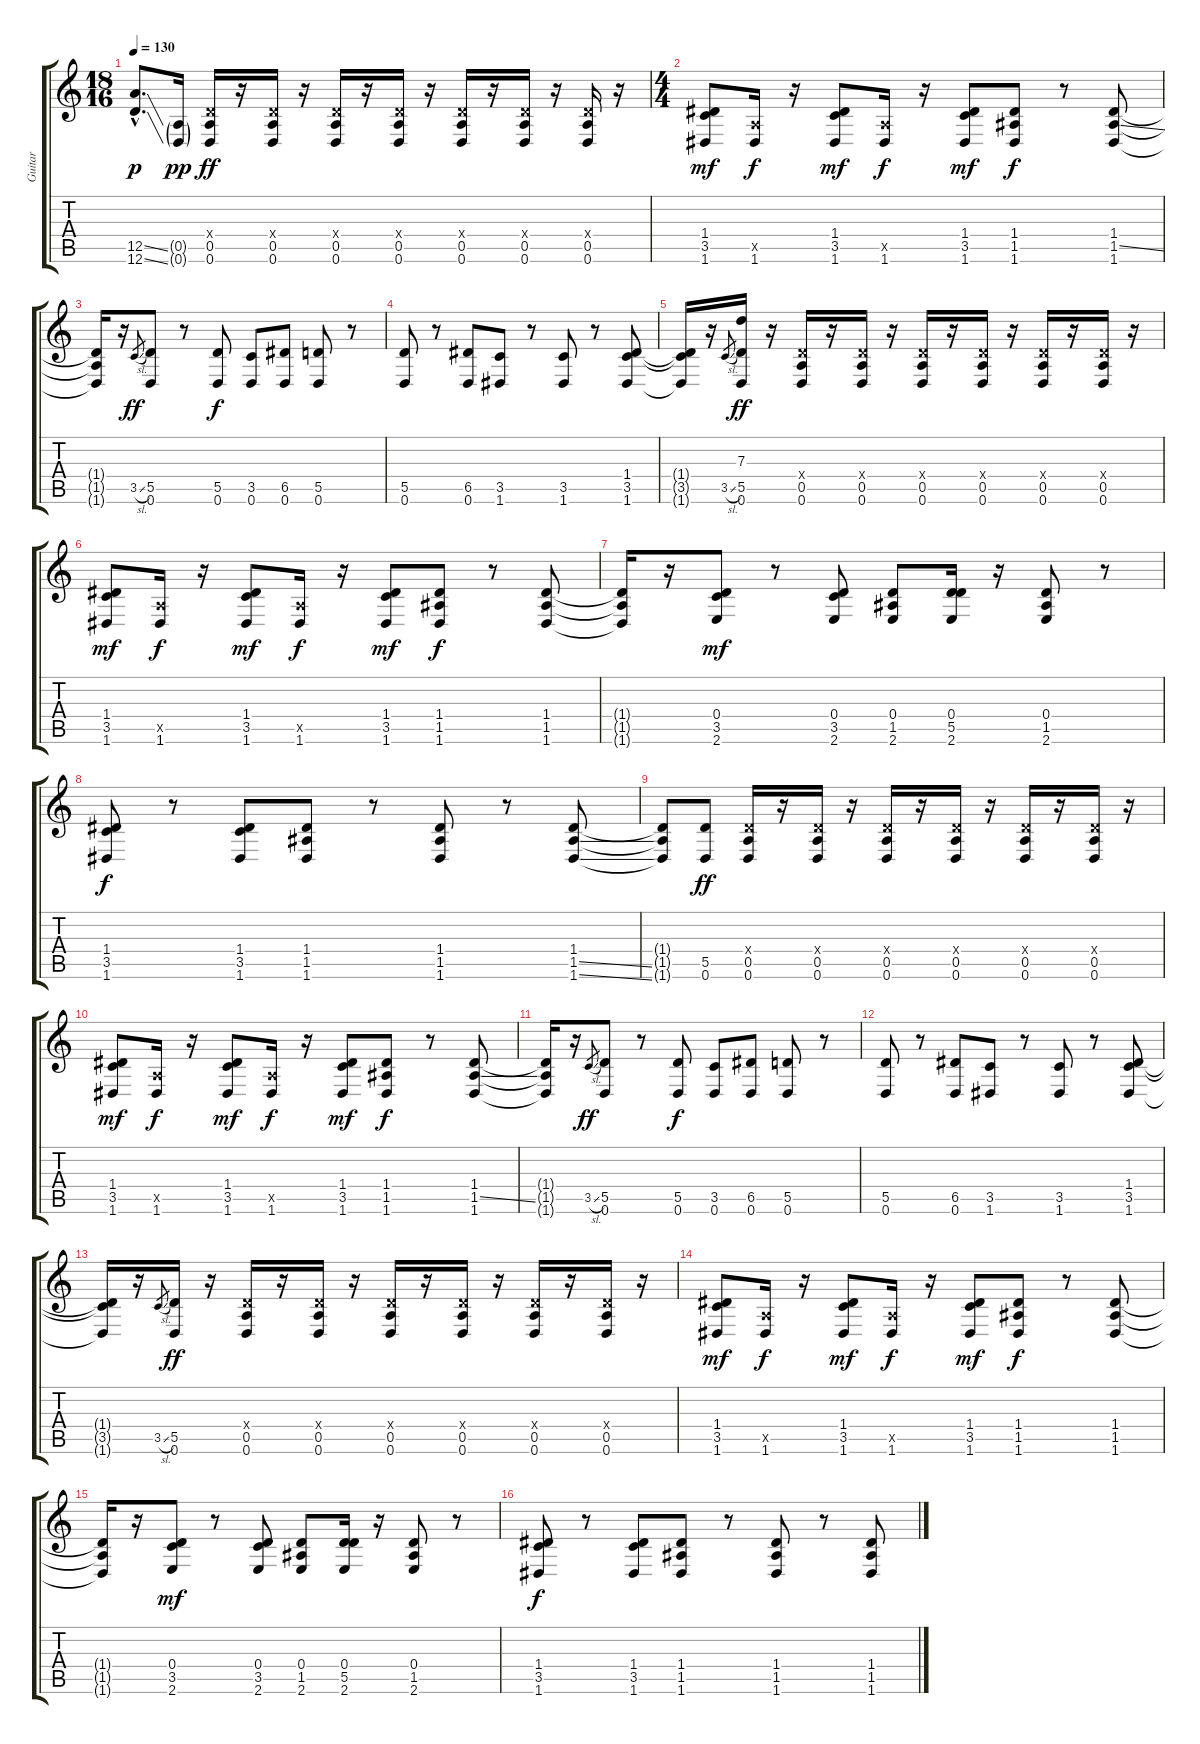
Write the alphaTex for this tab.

\track ("Guitar" "Guitar") {instrument overdrivenguitar}
\staff {score tabs}
\tuning (E4 B3 G3 D3 A2 D2) {hide}
\ts (18 16)
\tempo 130
\clef g2
\ks c
(12.5{ss hac} 12.6{ss hac}).8{d dy p instrument overdrivenguitar} (0.5{g} 0.6{g}).16{dy pp} (0.4{x} 0.5 0.6).16{dy ff} r.16 (0.4{x} 0.5 0.6).16 r.16 (0.4{x} 0.5 0.6).16 r.16 (0.4{x} 0.5 0.6).16 r.16 (0.4{x} 0.5 0.6).16 r.16 (0.4{x} 0.5 0.6).16 r.16 (0.4{x} 0.5 0.6).16 r.16 |
\ts (4 4)
(1.4 3.5 1.6).8{dy mf} (0.5{x} 1.6).16{dy f} r.16 (1.4 3.5 1.6).8{dy mf} (0.5{x} 1.6).16{dy f} r.16 (1.4 3.5 1.6).8{dy mf} (1.4 1.5 1.6).8{dy f} r.8 (1.4 1.5{ss} 1.6).8 |
(1.4{t} 1.5{t} 1.6{t}).16 r.16 3.5{sl}.8{gr dy ff} (5.5 0.6).8 r.8 (5.5 0.6).8{dy f} (3.5 0.6).8 (6.5 0.6).8 (5.5 0.6).8 r.8 |
(5.5 0.6).8 r.8 (6.5 0.6).8 (3.5 1.6).8 r.8 (3.5 1.6).8 r.8 (1.4 3.5 1.6).8 |
(1.4{t} 3.5{t} 1.6{t}).16 r.16 3.5{sl}.8{gr} (7.3 5.5 0.6).16{dy ff} r.16 (0.4{x} 0.5 0.6).16 r.16 (0.4{x} 0.5 0.6).16 r.16 (0.4{x} 0.5 0.6).16 r.16 (0.4{x} 0.5 0.6).16 r.16 (0.4{x} 0.5 0.6).16 r.16 (0.4{x} 0.5 0.6).16 r.16 |
(1.4 3.5 1.6).8{dy mf} (0.5{x} 1.6).16{dy f} r.16 (1.4 3.5 1.6).8{dy mf} (0.5{x} 1.6).16{dy f} r.16 (1.4 3.5 1.6).8{dy mf} (1.4 1.5 1.6).8{dy f} r.8 (1.4 1.5 1.6).8 |
(1.4{t} 1.5{t} 1.6{t}).16 r.16 (0.4 3.5 2.6).8{dy mf} r.8 (0.4 3.5 2.6).8 (0.4 1.5 2.6).8 (0.4 5.5 2.6).16 r.16 (0.4 1.5 2.6).8 r.8 |
(1.4 3.5 1.6).8{dy f} r.8 (1.4 3.5 1.6).8 (1.4 1.5 1.6).8 r.8 (1.4 1.5 1.6).8 r.8 (1.4 1.5{ss} 1.6{ss}).8 |
(1.4{t} 1.5{t} 1.6{t}).8 (5.5 0.6).8{dy ff} (0.4{x} 0.5 0.6).16 r.16 (0.4{x} 0.5 0.6).16 r.16 (0.4{x} 0.5 0.6).16 r.16 (0.4{x} 0.5 0.6).16 r.16 (0.4{x} 0.5 0.6).16 r.16 (0.4{x} 0.5 0.6).16 r.16 |
(1.4 3.5 1.6).8{dy mf} (0.5{x} 1.6).16{dy f} r.16 (1.4 3.5 1.6).8{dy mf} (0.5{x} 1.6).16{dy f} r.16 (1.4 3.5 1.6).8{dy mf} (1.4 1.5 1.6).8{dy f} r.8 (1.4 1.5{ss} 1.6).8 |
(1.4{t} 1.5{t} 1.6{t}).16 r.16 3.5{sl}.8{gr dy ff} (5.5 0.6).8 r.8 (5.5 0.6).8{dy f} (3.5 0.6).8 (6.5 0.6).8 (5.5 0.6).8 r.8 |
(5.5 0.6).8 r.8 (6.5 0.6).8 (3.5 1.6).8 r.8 (3.5 1.6).8 r.8 (1.4 3.5 1.6).8 |
(1.4{t} 3.5{t} 1.6{t}).16 r.16 3.5{sl}.8{gr} (5.5 0.6).16{dy ff} r.16 (0.4{x} 0.5 0.6).16 r.16 (0.4{x} 0.5 0.6).16 r.16 (0.4{x} 0.5 0.6).16 r.16 (0.4{x} 0.5 0.6).16 r.16 (0.4{x} 0.5 0.6).16 r.16 (0.4{x} 0.5 0.6).16 r.16 |
(1.4 3.5 1.6).8{dy mf} (0.5{x} 1.6).16{dy f} r.16 (1.4 3.5 1.6).8{dy mf} (0.5{x} 1.6).16{dy f} r.16 (1.4 3.5 1.6).8{dy mf} (1.4 1.5 1.6).8{dy f} r.8 (1.4 1.5 1.6).8 |
(1.4{t} 1.5{t} 1.6{t}).16 r.16 (0.4 3.5 2.6).8{dy mf} r.8 (0.4 3.5 2.6).8 (0.4 1.5 2.6).8 (0.4 5.5 2.6).16 r.16 (0.4 1.5 2.6).8 r.8 |
(1.4 3.5 1.6).8{dy f} r.8 (1.4 3.5 1.6).8 (1.4 1.5 1.6).8 r.8 (1.4 1.5 1.6).8 r.8 (1.4{ss} 1.5{ss} 1.6{ss}).8
